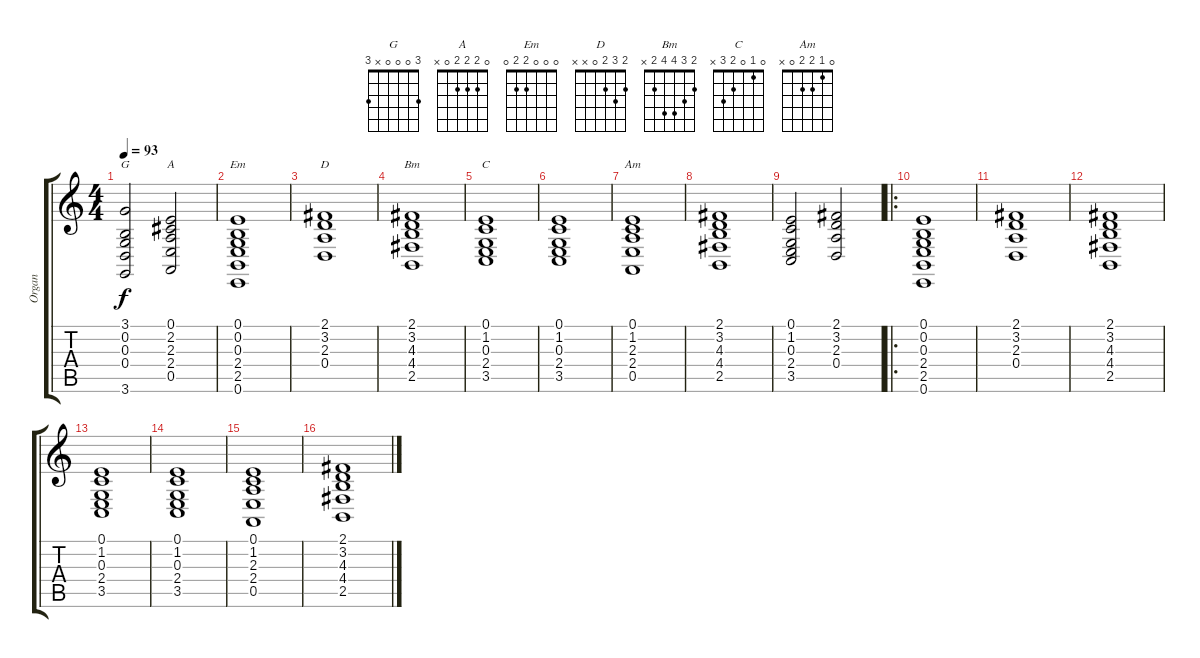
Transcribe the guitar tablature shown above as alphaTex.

\track ("Organ" "Organ") {instrument drawbarorgan}
\staff {score tabs}
\tuning (E4 B3 G3 D3 A2 E2) {hide}
\chord ("G" 3 0 0 0 x 3)
\chord ("A" 0 2 2 2 0 x)
\chord ("Em" 0 0 0 2 2 0)
\chord ("D" 2 3 2 0 x x)
\chord ("Bm" 2 3 4 4 2 x)
\chord ("C" 0 1 0 2 3 x)
\chord ("Am" 0 1 2 2 0 x)
\ts (4 4)
\tempo 93
\clef g2
\ks c
(3.1 0.2 0.3 0.4 3.6).2{ch "G" dy f} (0.1 2.2 2.3 2.4 0.5).2{ch "A"} |
(0.1 0.2 0.3 2.4 2.5 0.6).1{ch "Em"} |
(2.1 3.2 2.3 0.4).1{ch "D"} |
(2.1 3.2 4.3 4.4 2.5).1{ch "Bm"} |
(0.1 1.2 0.3 2.4 3.5).1{ch "C"} |
(0.1 1.2 0.3 2.4 3.5).1 |
(0.1 1.2 2.3 2.4 0.5).1{ch "Am"} |
(2.1 3.2 4.3 4.4 2.5).1 |
(0.1 1.2 0.3 2.4 3.5).2 (2.1 3.2 2.3 0.4).2 |
\ro
(0.1 0.2 0.3 2.4 2.5 0.6).1 |
(2.1 3.2 2.3 0.4).1 |
(2.1 3.2 4.3 4.4 2.5).1 |
(0.1 1.2 0.3 2.4 3.5).1 |
(0.1 1.2 0.3 2.4 3.5).1 |
(0.1 1.2 2.3 2.4 0.5).1 |
(2.1 3.2 4.3 4.4 2.5).1
